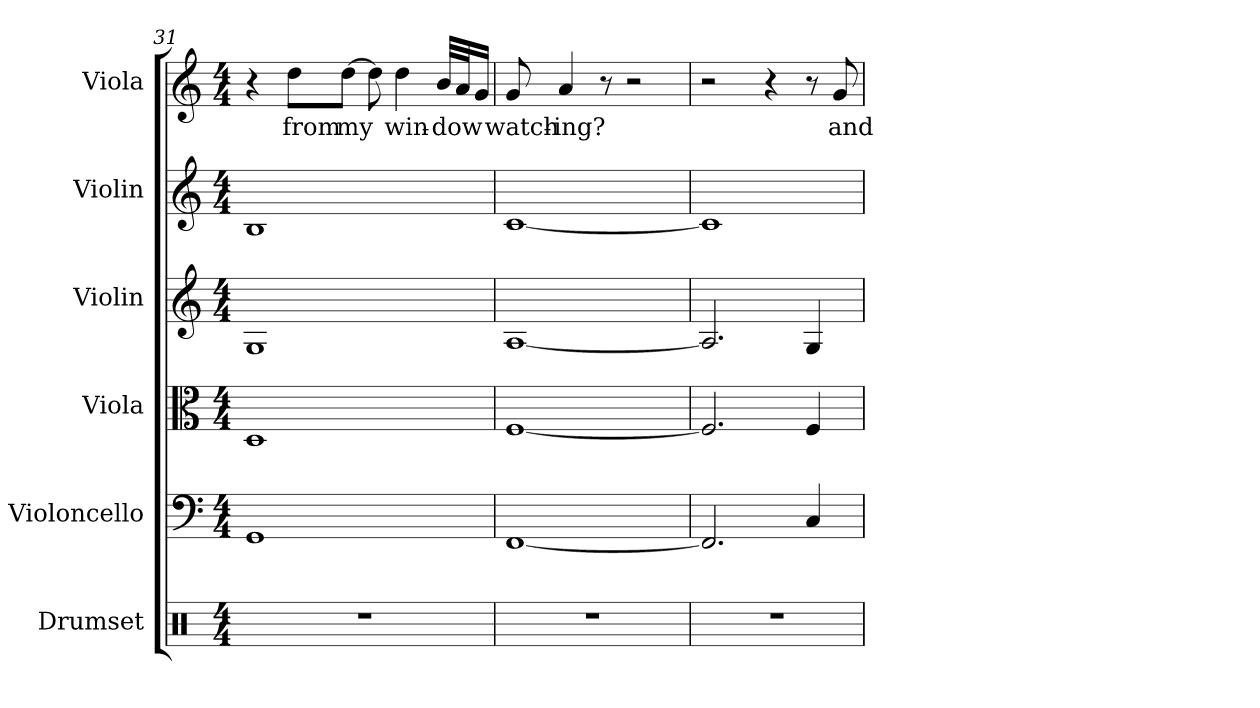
**kern	**kern	**kern	**kern	**kern	**kern	**text
*part6	*part5	*part4	*part3	*part2	*part1	*part1
*staff6	*staff5	*staff4	*staff3	*staff2	*staff1	*staff1
*I"Drumset	*I"Violoncello	*I"Viola	*I"Violin	*I"Violin	*I"Viola	*
*I'Drs.	*I'Vc.	*I'Vla.	*I'Vln.	*I'Vln.	*I'Vla.	*
*clefX	*clefF4	*clefC3	*clefG2	*clefG2	*clefG2	*
*k[]	*k[]	*k[]	*k[]	*k[]	*k[]	*
*M4/4	*M4/4	*M4/4	*M4/4	*M4/4	*M4/4	*
=31	=31	=31	=31	=31	=31	=31
1r	1GG	1D	1G	1B	4r	.
.	.	.	.	.	8dd\L	from
.	.	.	.	.	[8dd\J	my
.	.	.	.	.	8dd\]	.
.	.	.	.	.	4dd\	win-
.	.	.	.	.	32b/LLL	-dow
.	.	.	.	.	32a/J	.
.	.	.	.	.	16g/JJ	.
=32	=32	=32	=32	=32	=32	=32
1r	[1FF	[1F	[1A	[1c	8g/	watch-
.	.	.	.	.	4a/	-ing?
.	.	.	.	.	8r	.
.	.	.	.	.	2r	.
=33	=33	=33	=33	=33	=33	=33
1r	2.FF/]	2.F/]	2.A/]	1c]	2r	.
.	.	.	.	.	4r	.
.	4C/	4F/	4G/	.	8r	.
.	.	.	.	.	8g/	and
=	=	=	=	=	=	=
*-	*-	*-	*-	*-	*-	*-
